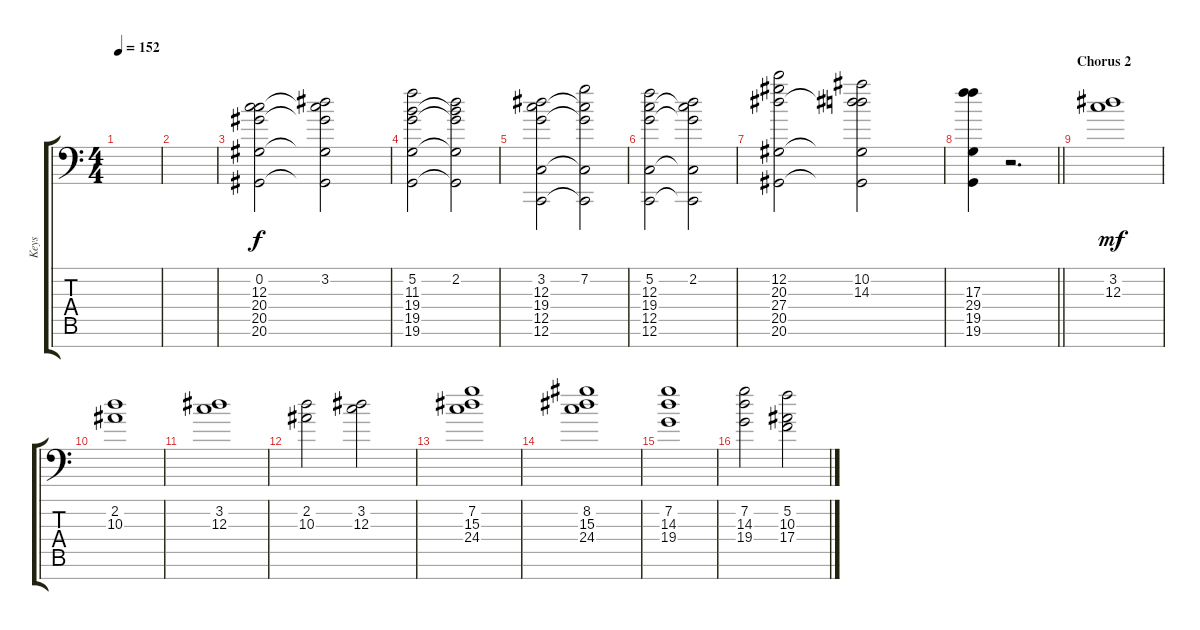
\track ("Keys" "Keys") {instrument pad2warm}
\staff {score tabs}
\tuning (C6 C5 C4 C3 C2 C1 C0) {hide}
\ts (4 4)
\tempo 152
\clef f4
\ks c
|
|
(0.2 12.3 20.4 20.5 20.6).2 (3.2 12.3{t} 20.4{t} 20.5{t} 20.6{t}).2 |
(5.2 11.3 19.4 19.5 19.6).2 (2.2 11.3{t} 19.4{t} 19.5{t} 19.6{t}).2 |
(3.2 12.3 19.4 12.5 12.6).2 (7.2 12.3{t} 19.4{t} 12.5{t} 12.6{t}).2 |
(5.2 12.3 19.4 12.5 12.6).2 (2.2 12.3{t} 19.4{t} 12.5{t} 12.6{t}).2 |
(12.2 20.3 27.4 20.5 20.6).2 (10.2 14.3 27.4{t} 20.5{t} 20.6{t}).2 |
\barLineRight lightlight
(17.3 29.4 19.5 19.6).4 r.2{d} |
\section ("" "Chorus 2")
(3.2 12.3).1{dy mf} |
(2.2 10.3).1 |
(3.2 12.3).1 |
(2.2 10.3).2 (3.2 12.3).2 |
(7.2 15.3 24.4).1 |
(8.2 15.3 24.4).1 |
(7.2 14.3 19.4).1 |
(7.2 14.3 19.4).2 (5.2 10.3 17.4).2
